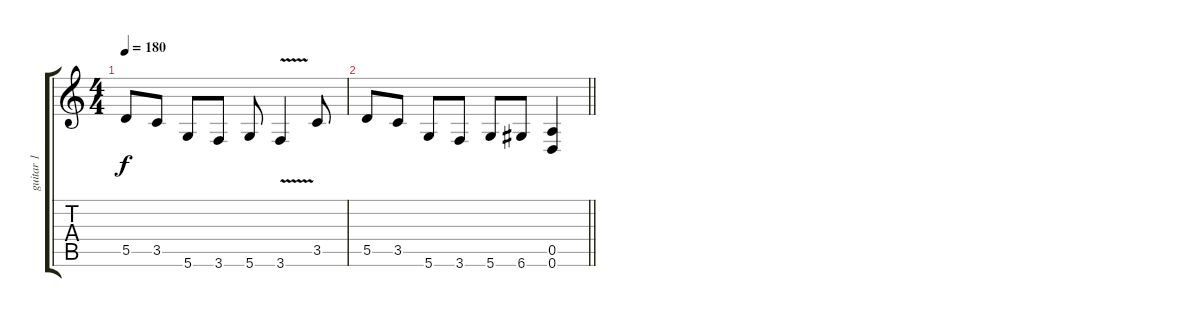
\track ("guitar 1" "guitar 1") {instrument distortionguitar}
\staff {score tabs}
\tuning (E4 B3 G3 D3 A2 D2) {hide}
\ts (4 4)
\tempo 180
\clef g2
\ks c
5.5.8{dy f} 3.5.8 5.6.8 3.6.8 5.6.8 3.6{v}.4 3.5.8 |
\barLineRight lightlight
5.5.8 3.5.8 5.6.8 3.6.8 5.6.8 6.6.8 (0.5 0.6).4
